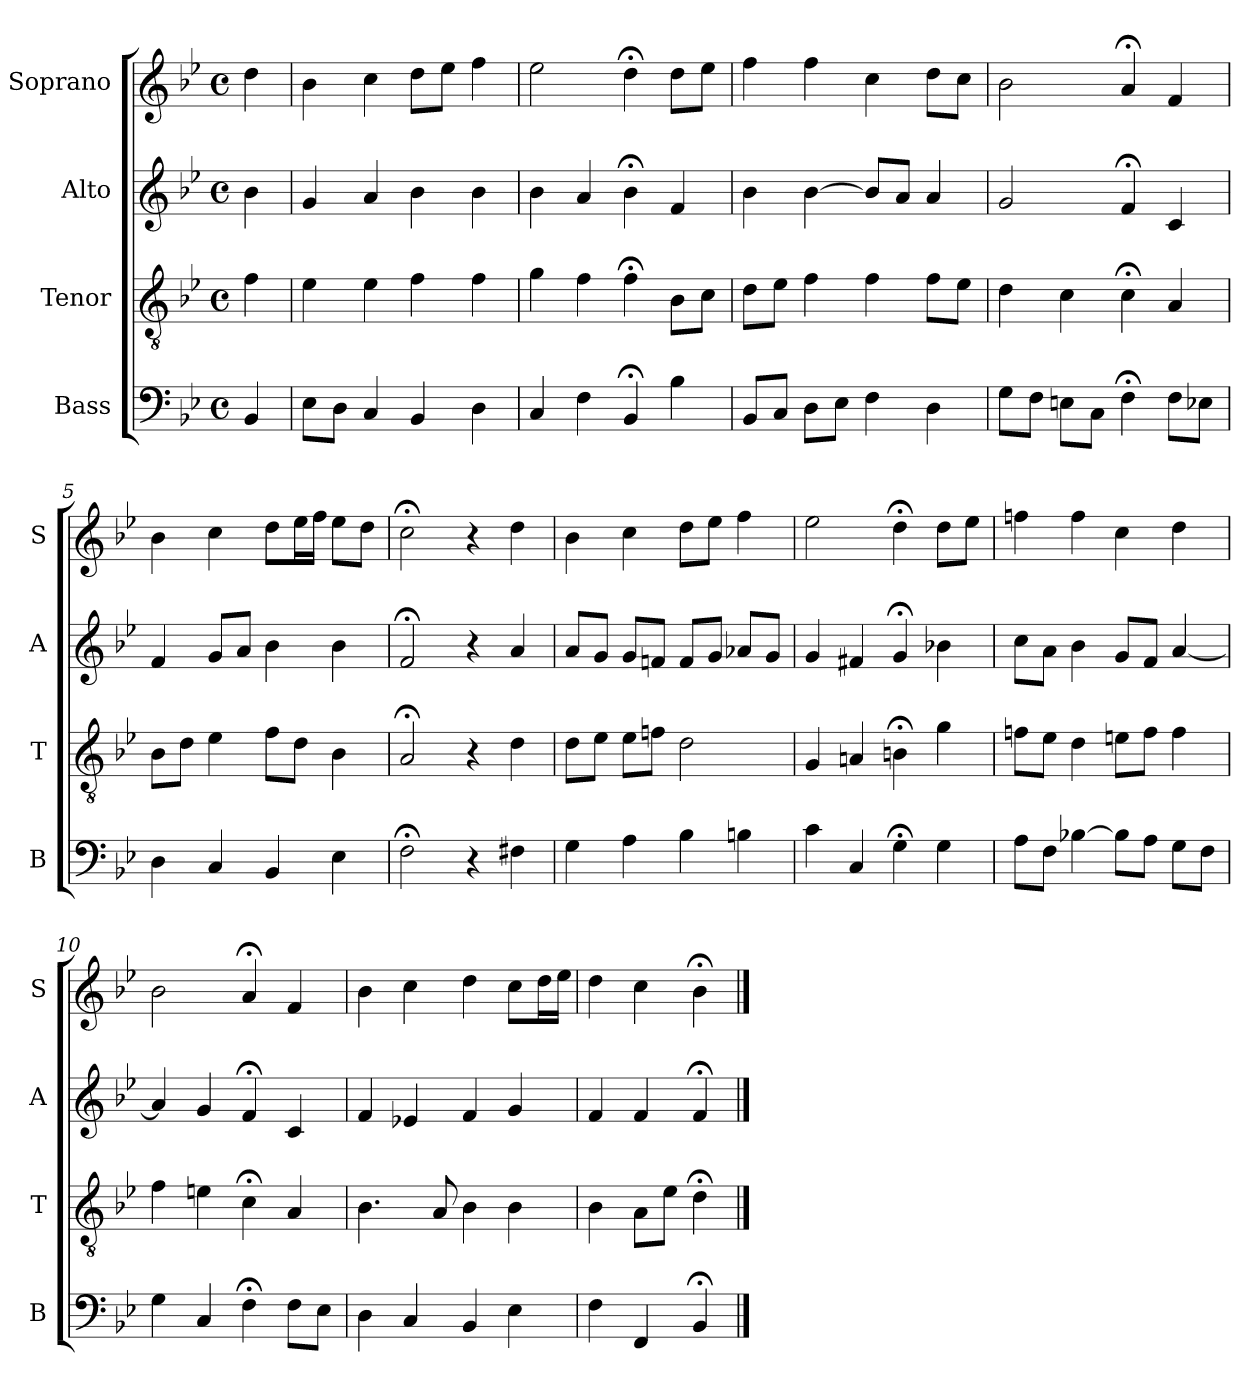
**kern	**kern	**kern	**kern
*part4	*part3	*part2	*part1
*staff4	*staff3	*staff2	*staff1
*I"Bass	*I"Tenor	*I"Alto	*I"Soprano
*I'B	*I'T	*I'A	*I'S
*clefF4	*clefGv2	*clefG2	*clefG2
*k[b-e-]	*k[b-e-]	*k[b-e-]	*k[b-e-]
*B-:	*B-:	*B-:	*B-:
*M4/4	*M4/4	*M4/4	*M4/4
*met(c)	*met(c)	*met(c)	*met(c)
*MM100	*MM100	*MM100	*MM100
=	=	=	=
4BB-	4f	4b-	4dd
=1	=1	=1	=1
8E-L	4e-	4g	4b-
8DJ	.	.	.
4C	4e-	4a	4cc
4BB-	4f	4b-	8ddL
.	.	.	8ee-J
4D	4f	4b-	4ff
=2	=2	=2	=2
4C	4g	4b-	2ee-
4F	4f	4a	.
4BB-;<	4f;<	4b-;<	4dd;<
4B-	8B-L	4f	8ddL
.	8cJ	.	8ee-J
=3	=3	=3	=3
8BB-L	8dL	4b-	4ff
8CJ	8e-J	.	.
8DL	4f	[4b-	4ff
8E-J	.	.	.
4F	4f	8b-L]	4cc
.	.	8aJ	.
4D	8fL	4a	8ddL
.	8e-J	.	8ccJ
=4	=4	=4	=4
8GL	4d	2g	2b-
8FJ	.	.	.
8EnL	4c	.	.
8CJ	.	.	.
4F;<	4c;<	4f;<	4a;<
8FL	4A	4c	4f
8E-XJ	.	.	.
=5	=5	=5	=5
4D	8B-L	4f	4b-
.	8dJ	.	.
4C	4e-	8gL	4cc
.	.	8aJ	.
4BB-	8fL	4b-	8ddL
.	8dJ	.	16ee-L
.	.	.	16ffJJ
4E-	4B-	4b-	8ee-L
.	.	.	8ddJ
=6	=6	=6	=6
2F;<	2A;<	2f;<	2cc;<
4r	4r	4r	4r
4F#X	4d	4a	4dd
=7	=7	=7	=7
4G	8dL	8aL	4b-
.	8e-J	8gJ	.
4A	8e-L	8gL	4cc
.	8fnJ	8fnJ	.
4B-	2d	8fL	8ddL
.	.	8gJ	8ee-J
4Bn	.	8a-XL	4ff
.	.	8gJ	.
=8	=8	=8	=8
4ci	4Gi	4gi	2ee-i
4C	4An	4f#X	.
4G;<	4Bn;<	4g;<	4dd;<
4G	4g	4b-X	8ddL
.	.	.	8ee-J
=9	=9	=9	=9
8AL	8fnL	8ccL	4ffn
8FJ	8e-J	8aJ	.
[4B-X	4d	4b-	4ff
8B-L]	8enL	8gL	4cc
8AJ	8fJ	8fJ	.
8GL	4f	[4a	4dd
8FJ	.	.	.
=10	=10	=10	=10
4G	4f	4a]	2b-
4C	4en	4g	.
4F;<	4c;<	4f;<	4a;<
8FL	4A	4c	4f
8E-J	.	.	.
=11	=11	=11	=11
4D	4.B-	4f	4b-
4C	.	4e-X	4cc
.	8A	.	.
4BB-	4B-	4f	4dd
4E-	4B-	4g	8ccL
.	.	.	16ddL
.	.	.	16ee-JJ
=12	=12	=12	=12
4F	4B-	4f	4dd
4FF	8AL	4f	4cc
.	8e-J	.	.
4BB-;<	4d;<	4f;<	4b-;<
==	==	==	==
*-	*-	*-	*-
